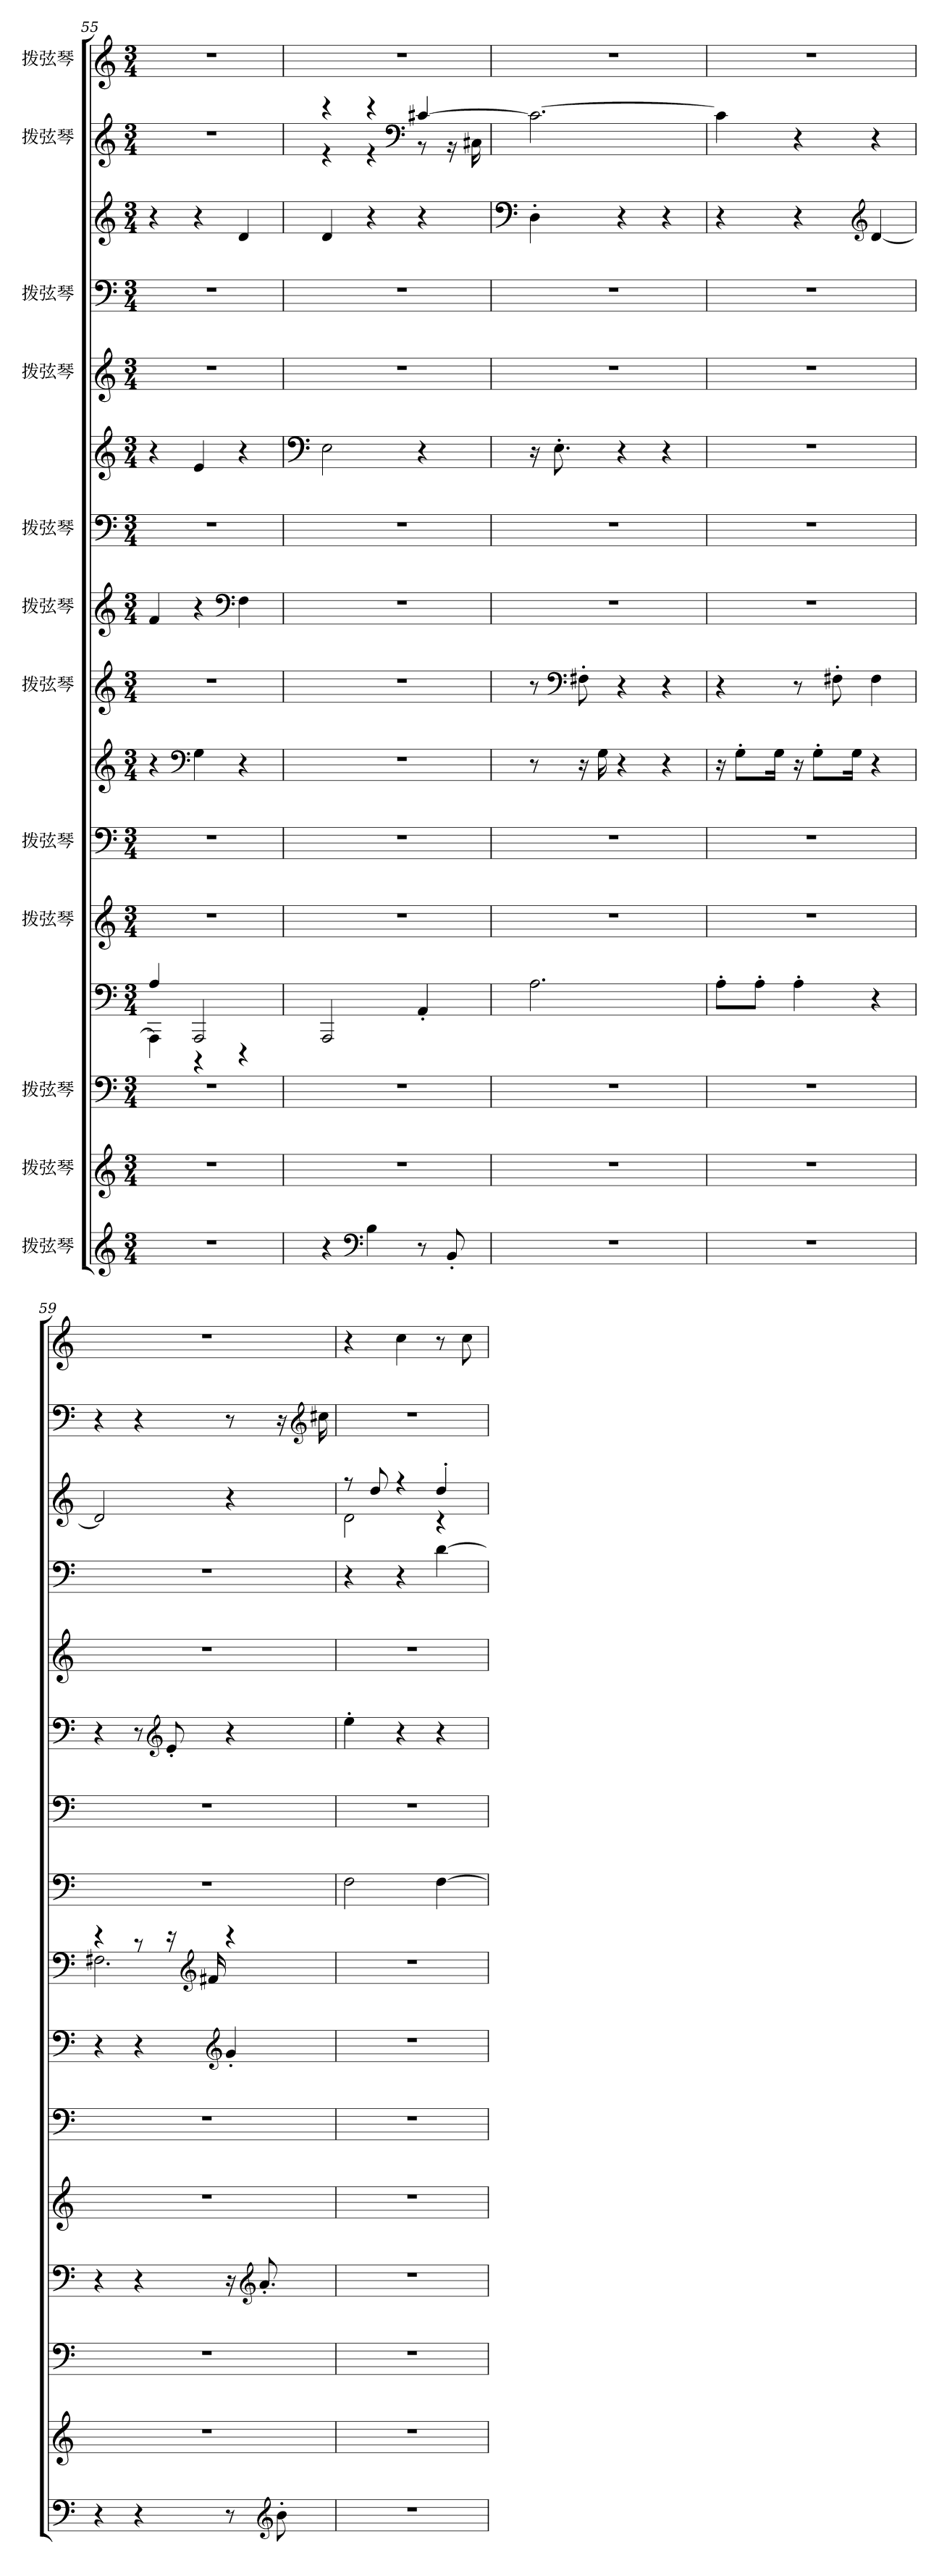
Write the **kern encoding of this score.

**kern	**kern	**kern	**kern	**kern	**kern	**kern	**kern	**kern	**kern	**kern	**kern	**kern	**kern	**kern	**kern
*part12	*part11	*part10	*part10	*part9	*part8	*part8	*part7	*part6	*part5	*part5	*part4	*part3	*part3	*part2	*part1
*staff16	*staff15	*staff14	*staff13	*staff12	*staff11	*staff10	*staff9	*staff8	*staff7	*staff6	*staff5	*staff4	*staff3	*staff2	*staff1
*I"拨弦琴	*I"拨弦琴	*I"拨弦琴	*	*I"拨弦琴	*I"拨弦琴	*	*I"拨弦琴	*I"拨弦琴	*I"拨弦琴	*	*I"拨弦琴	*I"拨弦琴	*	*I"拨弦琴	*I"拨弦琴
*clefG2	*clefG2	*clefF4	*clefF4	*clefG2	*clefF4	*clefG2	*clefG2	*clefG2	*clefF4	*clefG2	*clefG2	*clefF4	*clefG2	*clefG2	*clefG2
*k[]	*k[]	*k[]	*k[]	*k[]	*k[]	*k[]	*k[]	*k[]	*k[]	*k[]	*k[]	*k[]	*k[]	*k[]	*k[]
*M3/4	*M3/4	*M3/4	*M3/4	*M3/4	*M3/4	*M3/4	*M3/4	*M3/4	*M3/4	*M3/4	*M3/4	*M3/4	*M3/4	*M3/4	*M3/4
=55	=55	=55	=55	=55	=55	=55	=55	=55	=55	=55	=55	=55	=55	=55	=55
*	*	*	*^	*	*	*	*	*	*	*	*	*	*	*	*
2.r	2.r	2.r	4A/	4AAA\]	2.r	2.r	4r	2.r	4f/	2.r	4r	2.r	2.r	4r	2.r	2.r
*	*	*	*	*	*	*	*clefF4	*	*	*	*	*	*	*	*	*
.	.	.	2AAA/	4r	.	.	4G\	.	4r	.	4e/	.	.	4r	.	.
*	*	*	*	*	*	*	*	*	*clefF4	*	*	*	*	*	*	*
.	.	.	.	4r	.	.	4r	.	4F\	.	4r	.	.	4d/	.	.
*	*	*	*v	*v	*	*	*	*	*	*	*	*	*	*	*	*
=56	=56	=56	=56	=56	=56	=56	=56	=56	=56	=56	=56	=56	=56	=56	=56
*	*	*	*	*	*	*	*	*	*	*clefF4	*	*	*	*	*
*	*	*	*	*	*	*	*	*	*	*	*	*	*	*^	*
4r	2.r	2.r	2AAA/	2.r	2.r	2.r	2.r	2.r	2.r	2E\	2.r	2.r	4d/	4r	4r	2.r
*clefF4	*	*	*	*	*	*	*	*	*	*	*	*	*	*	*	*
4B\	.	.	.	.	.	.	.	.	.	.	.	.	4r	4r	4r	.
*	*	*	*	*	*	*	*	*	*	*	*	*	*	*clefF4	*	*
8r	.	.	4AA'/	.	.	.	.	.	.	4r	.	.	4r	[4c#X/	8r	.
8BB'/	.	.	.	.	.	.	.	.	.	.	.	.	.	.	16r	.
.	.	.	.	.	.	.	.	.	.	.	.	.	.	.	16C#X\	.
*	*	*	*	*	*	*	*	*	*	*	*	*	*	*v	*v	*
=57	=57	=57	=57	=57	=57	=57	=57	=57	=57	=57	=57	=57	=57	=57	=57
*	*	*	*	*	*	*	*	*	*	*	*	*	*clefF4	*	*
2.r	2.r	2.r	2.A\	2.r	2.r	8r	8r	2.r	2.r	16r	2.r	2.r	4D'\	2.c#\_	2.r
.	.	.	.	.	.	.	.	.	.	8.E'\	.	.	.	.	.
*	*	*	*	*	*	*	*clefF4	*	*	*	*	*	*	*	*
.	.	.	.	.	.	16r	8F#X'\	.	.	.	.	.	.	.	.
.	.	.	.	.	.	16G\	.	.	.	.	.	.	.	.	.
.	.	.	.	.	.	4r	4r	.	.	4r	.	.	4r	.	.
.	.	.	.	.	.	4r	4r	.	.	4r	.	.	4r	.	.
=58	=58	=58	=58	=58	=58	=58	=58	=58	=58	=58	=58	=58	=58	=58	=58
2.r	2.r	2.r	8A'\L	2.r	2.r	16r	4r	2.r	2.r	2.r	2.r	2.r	4r	4c#\]	2.r
.	.	.	.	.	.	8G'\L	.	.	.	.	.	.	.	.	.
.	.	.	8A'\J	.	.	.	.	.	.	.	.	.	.	.	.
.	.	.	.	.	.	16G\Jk	.	.	.	.	.	.	.	.	.
.	.	.	4A'\	.	.	16r	8r	.	.	.	.	.	4r	4r	.
.	.	.	.	.	.	8G'\L	.	.	.	.	.	.	.	.	.
.	.	.	.	.	.	.	8F#X'\	.	.	.	.	.	.	.	.
.	.	.	.	.	.	16G\Jk	.	.	.	.	.	.	.	.	.
*	*	*	*	*	*	*	*	*	*	*	*	*	*clefG2	*	*
.	.	.	4r	.	.	4r	4F#\	.	.	.	.	.	[4d/	4r	.
!!LO:PB:g=z
=59	=59	=59	=59	=59	=59	=59	=59	=59	=59	=59	=59	=59	=59	=59	=59
*	*	*	*	*	*	*	*^	*	*	*	*	*	*	*	*
4r	2.r	2.r	4r	2.r	2.r	4r	4r	2.F#X\	2.r	2.r	4r	2.r	2.r	2d/]	4r	2.r
4r	.	.	4r	.	.	4r	8r	.	.	.	8r	.	.	.	4r	.
*	*	*	*	*	*	*	*	*	*	*	*clefG2	*	*	*	*	*
.	.	.	.	.	.	.	16r	.	.	.	8e'/	.	.	.	.	.
*	*	*	*	*	*	*	*clefG2	*	*	*	*	*	*	*	*	*
.	.	.	.	.	.	.	16f#X/	.	.	.	.	.	.	.	.	.
*	*	*	*	*	*	*clefG2	*	*	*	*	*	*	*	*	*	*
8r	.	.	16r	.	.	4g'/	4r	.	.	.	4r	.	.	4r	8r	.
*	*	*	*clefG2	*	*	*	*	*	*	*	*	*	*	*	*	*
.	.	.	8.a'/	.	.	.	.	.	.	.	.	.	.	.	.	.
*clefG2	*	*	*	*	*	*	*	*	*	*	*	*	*	*	*	*
8b'\	.	.	.	.	.	.	.	.	.	.	.	.	.	.	16r	.
*	*	*	*	*	*	*	*	*	*	*	*	*	*	*	*clefG2	*
.	.	.	.	.	.	.	.	.	.	.	.	.	.	.	16cc#X\	.
*	*	*	*	*	*	*	*v	*v	*	*	*	*	*	*	*	*
=60	=60	=60	=60	=60	=60	=60	=60	=60	=60	=60	=60	=60	=60	=60	=60
*	*	*	*	*	*	*	*	*	*	*	*	*	*^	*	*
2.r	2.r	2.r	2.r	2.r	2.r	2.r	2.r	2F\	2.r	4ee'\	2.r	4r	8r	2d\	2.r	4r
.	.	.	.	.	.	.	.	.	.	.	.	.	8dd/	.	.	.
.	.	.	.	.	.	.	.	.	.	4r	.	4r	4r	.	.	4cc\
.	.	.	.	.	.	.	.	[4F\	.	4r	.	[4d\	4dd'/	4r	.	8r
.	.	.	.	.	.	.	.	.	.	.	.	.	.	.	.	8cc\
*	*	*	*	*	*	*	*	*	*	*	*	*	*v	*v	*	*
=	=	=	=	=	=	=	=	=	=	=	=	=	=	=	=
*-	*-	*-	*-	*-	*-	*-	*-	*-	*-	*-	*-	*-	*-	*-	*-
